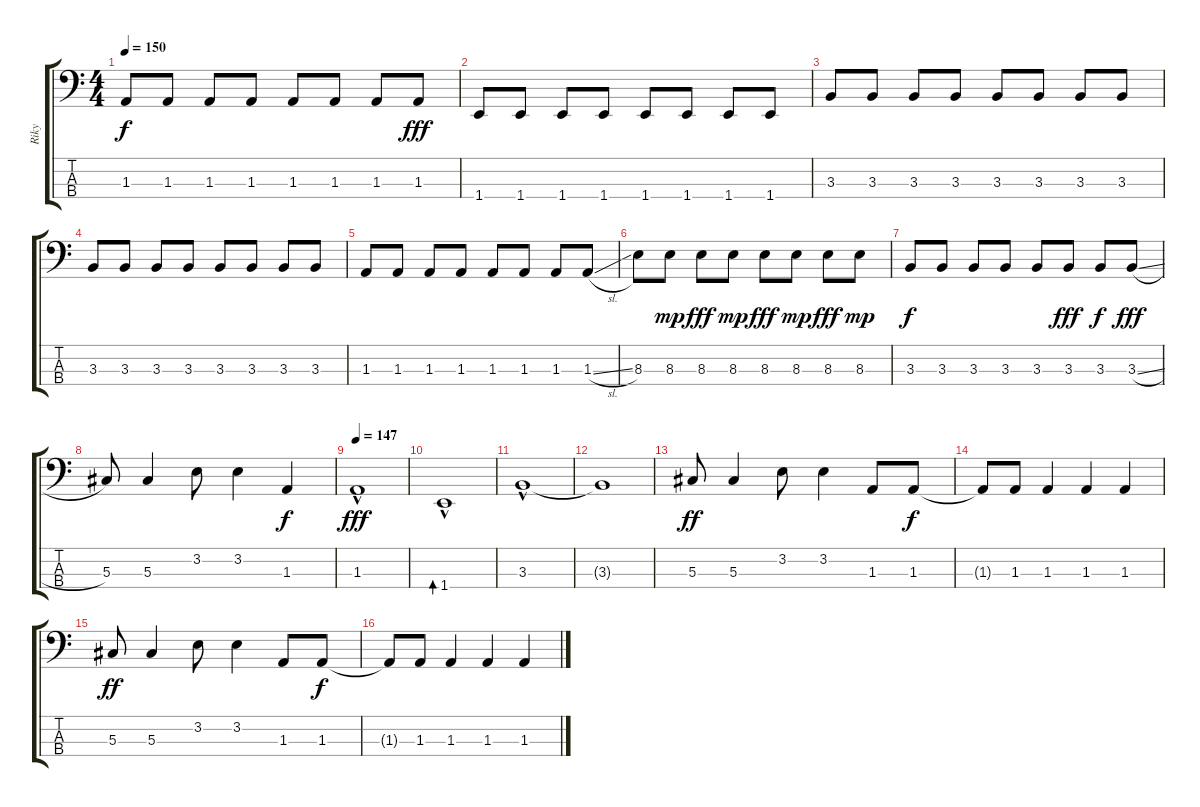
\track ("Riky" "Riky") {instrument electricbasspick}
\staff {score tabs}
\tuning (Gb2 Db2 Ab1 Eb1) {hide}
\ts (4 4)
\tempo 150
\clef f4
\ks c
1.3.8{dy f} 1.3.8 1.3.8 1.3.8 1.3.8 1.3.8 1.3.8 1.3.8{dy fff} |
1.4.8 1.4.8 1.4.8 1.4.8 1.4.8 1.4.8 1.4.8 1.4.8 |
3.3.8 3.3.8 3.3.8 3.3.8 3.3.8 3.3.8 3.3.8 3.3.8 |
3.3.8 3.3.8 3.3.8 3.3.8 3.3.8 3.3.8 3.3.8 3.3.8 |
1.3.8 1.3.8 1.3.8 1.3.8 1.3.8 1.3.8 1.3.8 1.3{sl}.8 |
8.3.8 8.3.8{dy mp} 8.3.8{dy fff} 8.3.8{dy mp} 8.3.8{dy fff} 8.3.8{dy mp} 8.3.8{dy fff} 8.3.8{dy mp} |
3.3.8{dy f} 3.3.8 3.3.8 3.3.8 3.3.8 3.3.8{dy fff} 3.3.8{dy f} 3.3{sl}.8{dy fff} |
5.3.8 5.3.4 3.2.8 3.2.4 1.3.4{dy f} |
\tempo 147
1.3{hac}.1{dy fff} |
1.4{hac}.1{bd 480} |
3.3{hac}.1{volume 11} |
3.3{t}.1{volume 16} |
5.3.8{dy ff} 5.3.4 3.2.8 3.2.4 1.3.8 1.3.8{dy f} |
1.3{t}.8 1.3.8 1.3.4 1.3.4 1.3.4 |
5.3.8{dy ff} 5.3.4 3.2.8 3.2.4 1.3.8 1.3.8{dy f} |
1.3{t}.8 1.3.8 1.3.4 1.3.4 1.3.4
